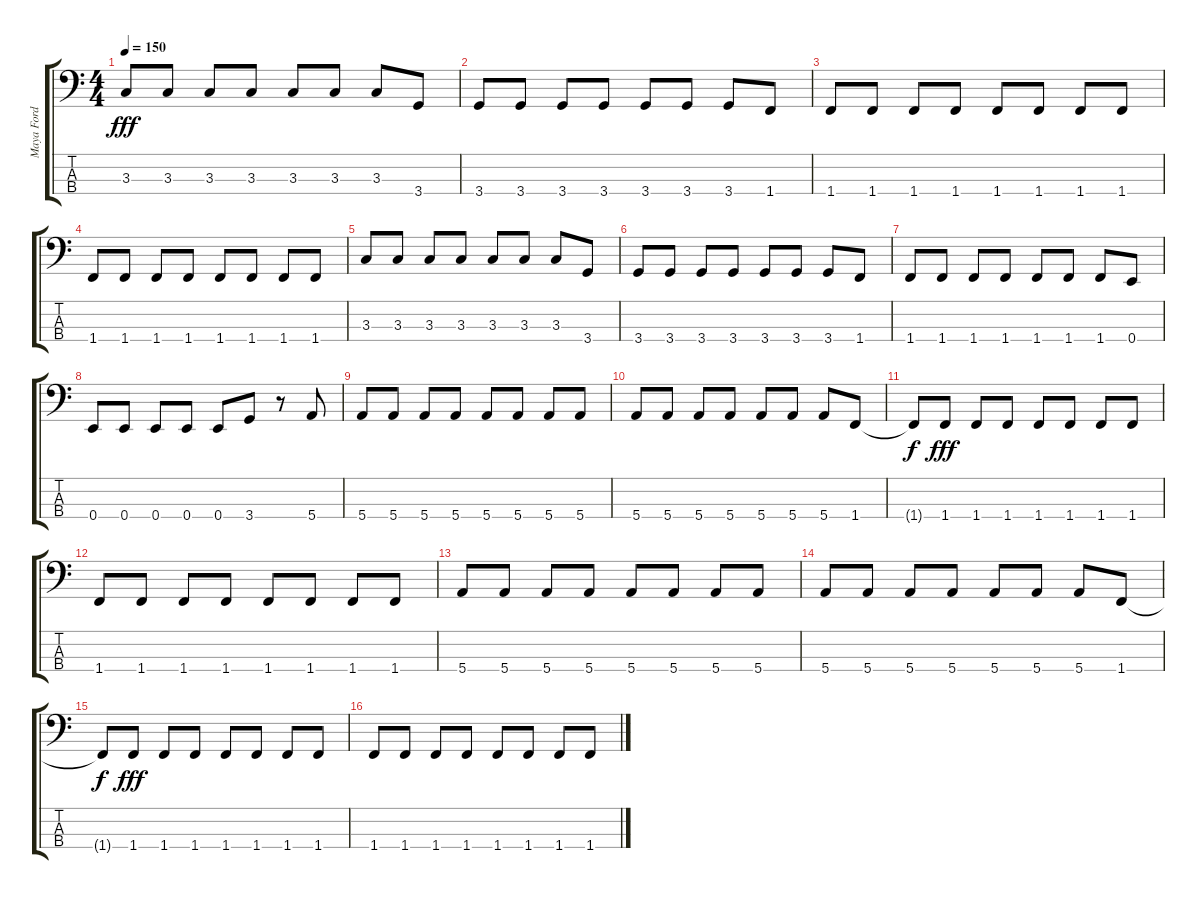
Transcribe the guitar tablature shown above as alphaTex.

\track ("Maya Ford" "Maya Ford") {instrument electricbassfinger}
\staff {score tabs}
\tuning (G2 D2 A1 E1) {hide}
\ts (4 4)
\tempo 150
\clef f4
\ks c
3.3.8{dy fff} 3.3.8 3.3.8 3.3.8 3.3.8 3.3.8 3.3.8 3.4.8 |
3.4.8 3.4.8 3.4.8 3.4.8 3.4.8 3.4.8 3.4.8 1.4.8 |
1.4.8 1.4.8 1.4.8 1.4.8 1.4.8 1.4.8 1.4.8 1.4.8 |
1.4.8 1.4.8 1.4.8 1.4.8 1.4.8 1.4.8 1.4.8 1.4.8 |
3.3.8 3.3.8 3.3.8 3.3.8 3.3.8 3.3.8 3.3.8 3.4.8 |
3.4.8 3.4.8 3.4.8 3.4.8 3.4.8 3.4.8 3.4.8 1.4.8 |
1.4.8 1.4.8 1.4.8 1.4.8 1.4.8 1.4.8 1.4.8 0.4.8 |
0.4.8 0.4.8 0.4.8 0.4.8 0.4.8 3.4.8 r.8 5.4.8 |
5.4.8 5.4.8 5.4.8 5.4.8 5.4.8 5.4.8 5.4.8 5.4.8 |
5.4.8 5.4.8 5.4.8 5.4.8 5.4.8 5.4.8 5.4.8 1.4.8 |
1.4{t}.8{dy f} 1.4.8{dy fff} 1.4.8 1.4.8 1.4.8 1.4.8 1.4.8 1.4.8 |
1.4.8 1.4.8 1.4.8 1.4.8 1.4.8 1.4.8 1.4.8 1.4.8 |
5.4.8 5.4.8 5.4.8 5.4.8 5.4.8 5.4.8 5.4.8 5.4.8 |
5.4.8 5.4.8 5.4.8 5.4.8 5.4.8 5.4.8 5.4.8 1.4.8 |
1.4{t}.8{dy f} 1.4.8{dy fff} 1.4.8 1.4.8 1.4.8 1.4.8 1.4.8 1.4.8 |
1.4.8 1.4.8 1.4.8 1.4.8 1.4.8 1.4.8 1.4.8 1.4.8
